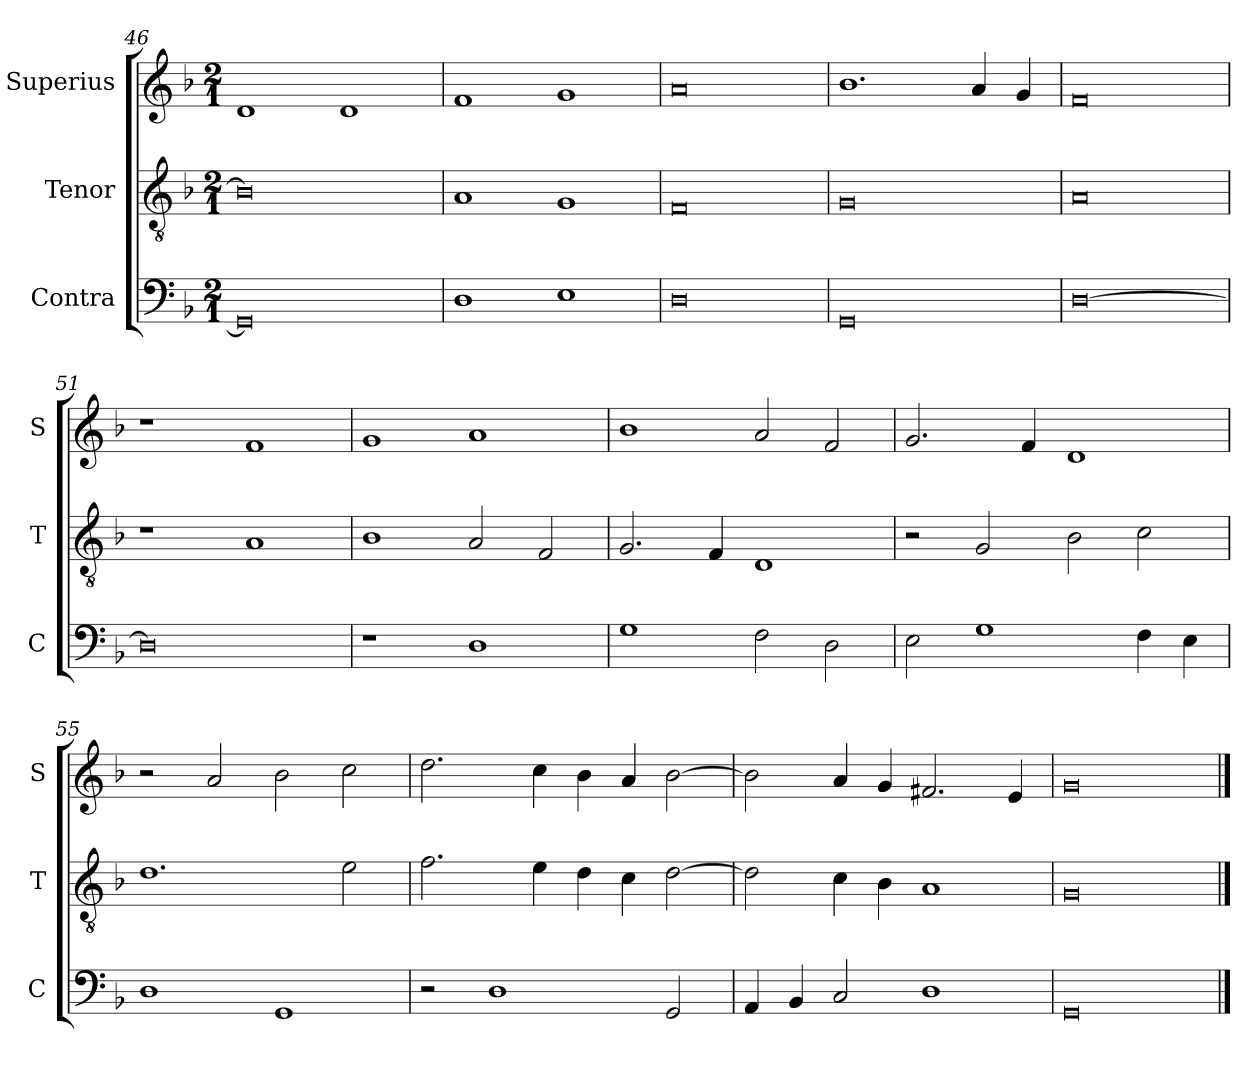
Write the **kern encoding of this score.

**kern	**kern	**kern
*part3	*part2	*part1
*staff3	*staff2	*staff1
*I"Contra	*I"Tenor	*I"Superius
*I'C	*I'T	*I'S
*clefF4	*clefGv2	*clefG2
*k[b-]	*k[b-]	*k[b-]
*M2/1	*M2/1	*M2/1
=46	=46	=46
0GG]	0B-]	1d
.	.	1d
=47	=47	=47
1D	1A	1f
1E	1G	1g
=48	=48	=48
0D	0F	0a
=49	=49	=49
0GG	0G	1.b-
.	.	4a/
.	.	4g/
=50	=50	=50
[0D	0A	0f
=51	=51	=51
0D]	1r	1r
.	1A	1f
=52	=52	=52
1r	1B-	1g
1D	2A/	1a
.	2F/	.
=53	=53	=53
1G	2.G/	1b-
.	4F/	.
2F\	1D	2a/
2D\	.	2f/
=54	=54	=54
2E\	2r	2.g/
1G	2G/	.
.	.	4f/
.	2B-\	1d
4F\	2c\	.
4E\	.	.
=55	=55	=55
1D	1.d	2r
.	.	2a/
1GG	.	2b-\
.	2e\	2cc\
=56	=56	=56
2r	2.f\	2.dd\
1D	.	.
.	4e\	4cc\
.	4d\	4b-\
.	4c\	4a/
2GG/	[2d\	[2b-\
=57	=57	=57
4AA/	2d\]	2b-\]
4BB-/	.	.
2C/	4c\	4a/
.	4B-\	4g/
1D	1A	2.f#X/
.	.	4e/
=58	=58	=58
0GG	0G	0g
==	==	==
*-	*-	*-
